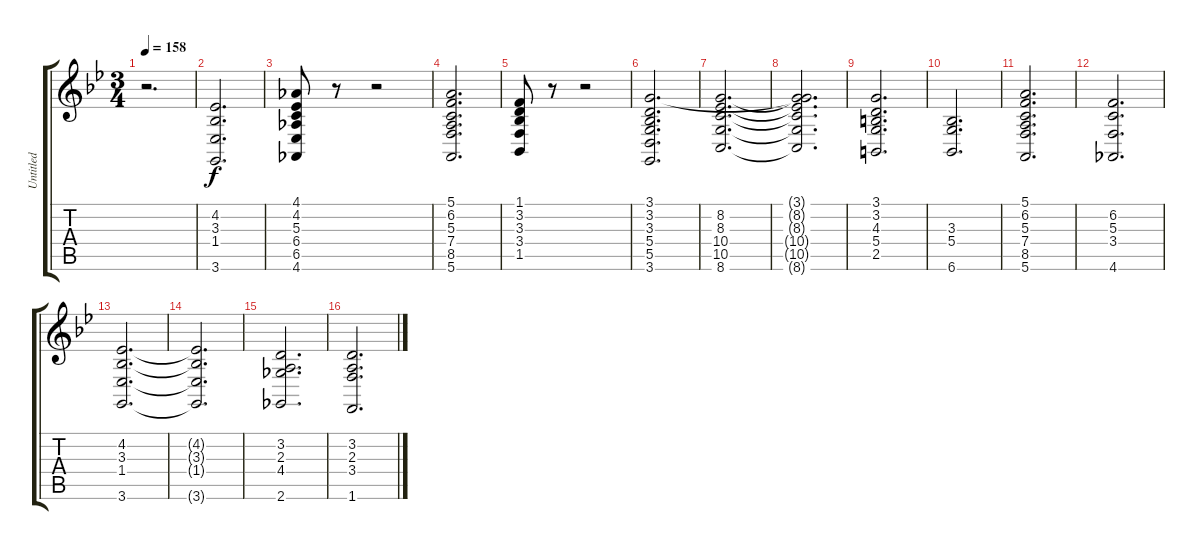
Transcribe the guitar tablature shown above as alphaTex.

\track ("Untitled" "Untitled") {instrument synthstrings2}
\staff {score tabs}
\tuning (E4 B3 G3 D3 A2 E2) {hide}
\ts (3 4)
\tempo 158
\clef g2
\ks bb
r.2{d dy f} |
(4.2 3.3 1.4 3.6).2{d} |
(4.1 4.2 5.3 6.4 6.5 4.6).8 r.8 r.2 |
(5.1 6.2 5.3 7.4 8.5 5.6).2{d} |
(1.1 3.2 3.3 3.4 1.5).8 r.8 r.2 |
(3.1 3.2 3.3 5.4 5.5 3.6).2{d} |
(8.2 8.3 10.4 10.5 8.6).2{d} |
(3.1{t} 8.2{t} 8.3{t} 10.4{t} 10.5{t} 8.6{t}).2{d} |
(3.1 3.2 4.3 5.4 2.5).2{d} |
(3.3 5.4 6.6).2{d} |
(5.1 6.2 5.3 7.4 8.5 5.6).2{d} |
(6.2 5.3 3.4 4.6).2{d} |
(4.2 3.3 1.4 3.6).2{d} |
(4.2{t} 3.3{t} 1.4{t} 3.6{t}).2{d} |
(3.2 2.3 4.4 2.6).2{d} |
(3.2 2.3 3.4 1.6).2{d}
